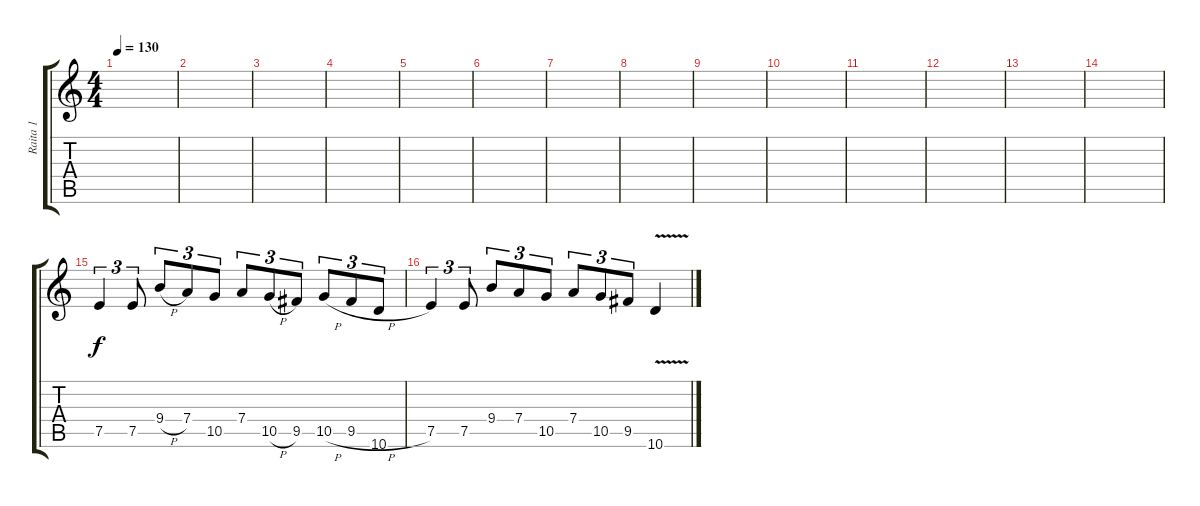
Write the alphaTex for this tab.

\track ("Raita 1" "Raita 1") {instrument distortionguitar}
\staff {score tabs}
\tuning (E4 B3 G3 D3 A2 E2) {hide}
\ts (4 4)
\tempo 130
\clef g2
\ks c
|
|
|
|
|
|
|
|
|
|
|
|
|
|
7.5.4{tu (3 2)} 7.5.8{tu (3 2)} 9.4{h}.8{tu (3 2)} 7.4.8{tu (3 2)} 10.5.8{tu (3 2)} 7.4.8{tu (3 2)} 10.5{h}.8{tu (3 2)} 9.5.8{tu (3 2)} 10.5{h}.8{tu (3 2)} 9.5{h}.8{tu (3 2)} 10.6.8{tu (3 2)} |
7.5.4{tu (3 2)} 7.5.8{tu (3 2)} 9.4.8{tu (3 2)} 7.4.8{tu (3 2)} 10.5.8{tu (3 2)} 7.4.8{tu (3 2)} 10.5.8{tu (3 2)} 9.5.8{tu (3 2)} 10.6{v}.4
